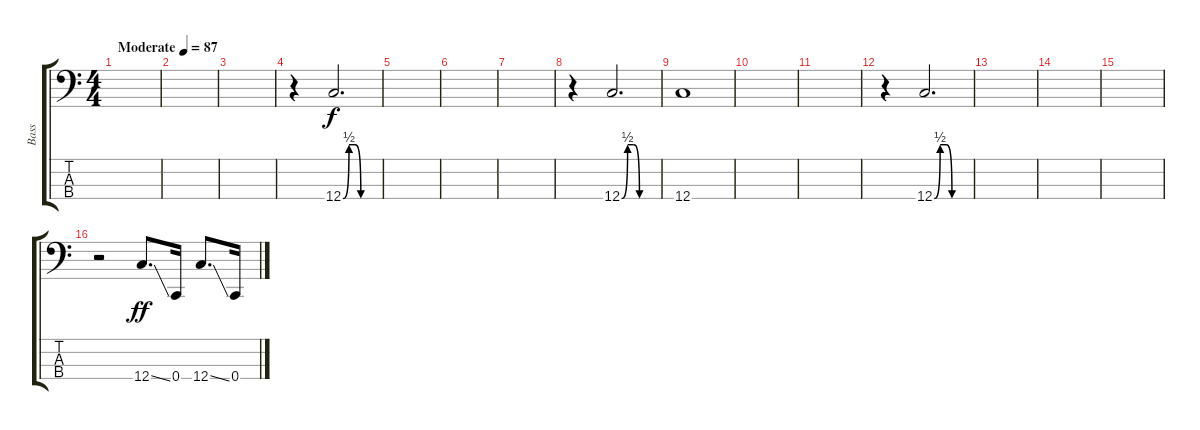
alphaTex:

\track ("Bass" "Bass") {instrument electricbassfinger}
\staff {score tabs}
\tuning (Eb2 Bb1 F1 C1) {hide}
\ts (4 4)
\tempo (87 "Moderate")
\clef f4
\ks c
|
|
|
r.4 12.4{be (custom 0 0 10 2 20 2 30 0 60 0)}.2{d} |
|
|
|
r.4 12.4{be (custom 0 0 10 2 20 2 30 0 60 0)}.2{d} |
12.4.1 |
|
|
r.4 12.4{be (custom 0 0 10 2 20 2 30 0 60 0)}.2{d} |
|
|
|
r.2 12.4{ss}.8{d dy ff} 0.4.16 12.4{ss}.8{d} 0.4.16
